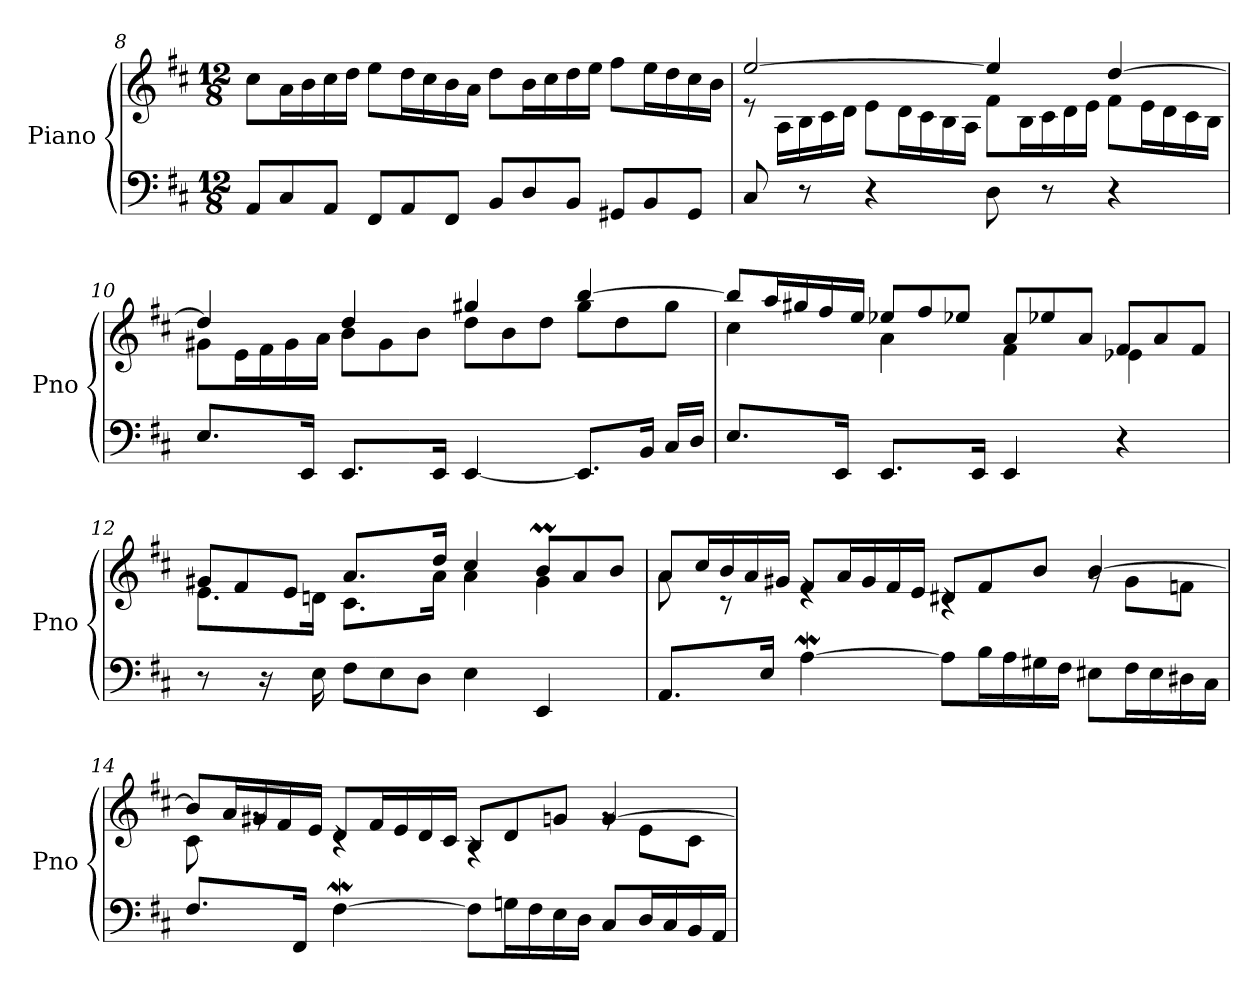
**kern	**kern
*part1	*part1
*staff2	*staff1
*I"Piano	*
*I'Pno	*
*clefF4	*clefG2
*k[f#c#]	*k[f#c#]
*D:	*D:
*M12/8	*M12/8
=8	=8
8AA/L	8cc#\L
8C#/	16a\L
.	16b\
8AA/J	16cc#\
.	16dd\JJ
8FF#/L	8ee\L
8AA/	16dd\L
.	16cc#\
8FF#/J	16b\
.	16a\JJ
8BB/L	8dd\L
8D/	16b\L
.	16cc#\
8BB/J	16dd\
.	16ee\JJ
8GG#X/L	8ff#\L
8BB/	16ee\L
.	16dd\
8GG#/J	16cc#\
.	16b\JJ
!!LO:LB:g=z
=9	=9
*Xtuplet	*Xtuplet
*	*^
16%3C#/	[4%3ee/	8re
.	.	16A\LL
16%3r	.	16B\
.	.	16c#\
.	.	16d\JJ
8%3r	.	8e\L
.	.	16d\L
.	.	16c#\
.	.	16B\
.	.	16A\JJ
16%3D\	8%3ee/]	8f#\L
.	.	16B\L
16%3r	.	16c#\
.	.	16d\
.	.	16e\JJ
8%3r	[8%3dd/	8f#\L
.	.	16e\L
.	.	16d\
.	.	16c#\
.	.	16B\JJ
=10	=10	=10
16%3.E/L	8%3dd/]	8g#X\L
.	.	16e\L
.	.	16f#\
.	.	16g#\
32%3EE/Jk	.	.
.	.	16a\JJ
16%3.EE/L	8%3dd/	8b\L
.	.	8g#\
.	.	8b\J
32%3EE/Jk	.	.
[8%3EE/	8%3gg#X/	8dd\L
.	.	8b\
.	.	8dd\J
8.EE/L]	[8%3bb/	8gg#\L
.	.	8dd\
16BB/Jk	.	.
16C#/LL	.	8gg#\J
16D/JJ	.	.
!!LO:PB:g=z	!!
=11	=11	=11
16%3.E/L	8bb/L]	8%3cc#\
.	16aa/L	.
.	16gg#X/	.
.	16ff#/	.
32%3EE/Jk	.	.
.	16ee/JJ	.
16%3.EE/L	8ee-Xi/L	8%3a\
.	8ff#/	.
.	8ee-Xi/J	.
32%3EE/Jk	.	.
8%3EE/	8a/L	8%3f#\
.	8ee-Xi/	.
.	8a/J	.
8%3r	8f#/L	8%3e-Xi\
.	8a/	.
.	8f#/J	.
=12	=12	=12
16%3r	8g#X/L	16%3.e\L
.	8f#/	.
32%3r	.	.
.	8e/J	.
32%3E\	.	32%3dn\Jk
8F#\L	16%3.a/L	16%3.c#\L
8E\	.	.
8D\J	.	.
.	32%3dd/Jk	32%3a\Jk
8%3E\	8%3cc#/	8%3a\
8%3EE/	8bM/L	8%3g#\
.	8a/	.
.	8b/J	.
!!LO:PB:g=z	!!
=13	=13	=13
16%3.AA/L	8a/L	16%3a\
.	16cc#/L	.
.	16b/	16%3rc
.	16a/	.
32%3E/Jk	.	.
.	16g#X/JJ	.
[8%3AW\	8f#/L	8%3re
.	16a/L	.
.	16g#/	.
.	16f#/	.
.	16e/JJ	.
8A\L]	8d#X/L	8%3rc
16B\L	8f#/	.
16A\	.	.
16G#X\	8b/J	.
16F#\JJ	.	.
8E#Xj\L	[8%3b/	8rg
16F#\L	.	8g#\L
16E#j\	.	.
16D#X\	.	8fni\J
16C#\JJ	.	.
!!LO:LB:g=z	!!
=14	=14	=14
16%3.F#/L	8b/L]	16%3c#\
.	16a/L	.
.	16g#X/	16%3rg
.	16f#/	.
32%3FF#/Jk	.	.
.	16e/JJ	.
[8%3F#W\	8d/L	8%3rc
.	16f#/L	.
.	16e/	.
.	16d/	.
.	16c#/JJ	.
8F#\L]	8B/L	8%3rA
16Gn\L	8d/	.
16F#\	.	.
16E\	8gn/J	.
16D\JJ	.	.
8C#/L	[8%3g/	8rg
16D/L	.	8e\L
16C#/	.	.
16BB/	.	8c#\J
16AA/JJ	.	.
*	*v	*v
=	=
*-	*-
